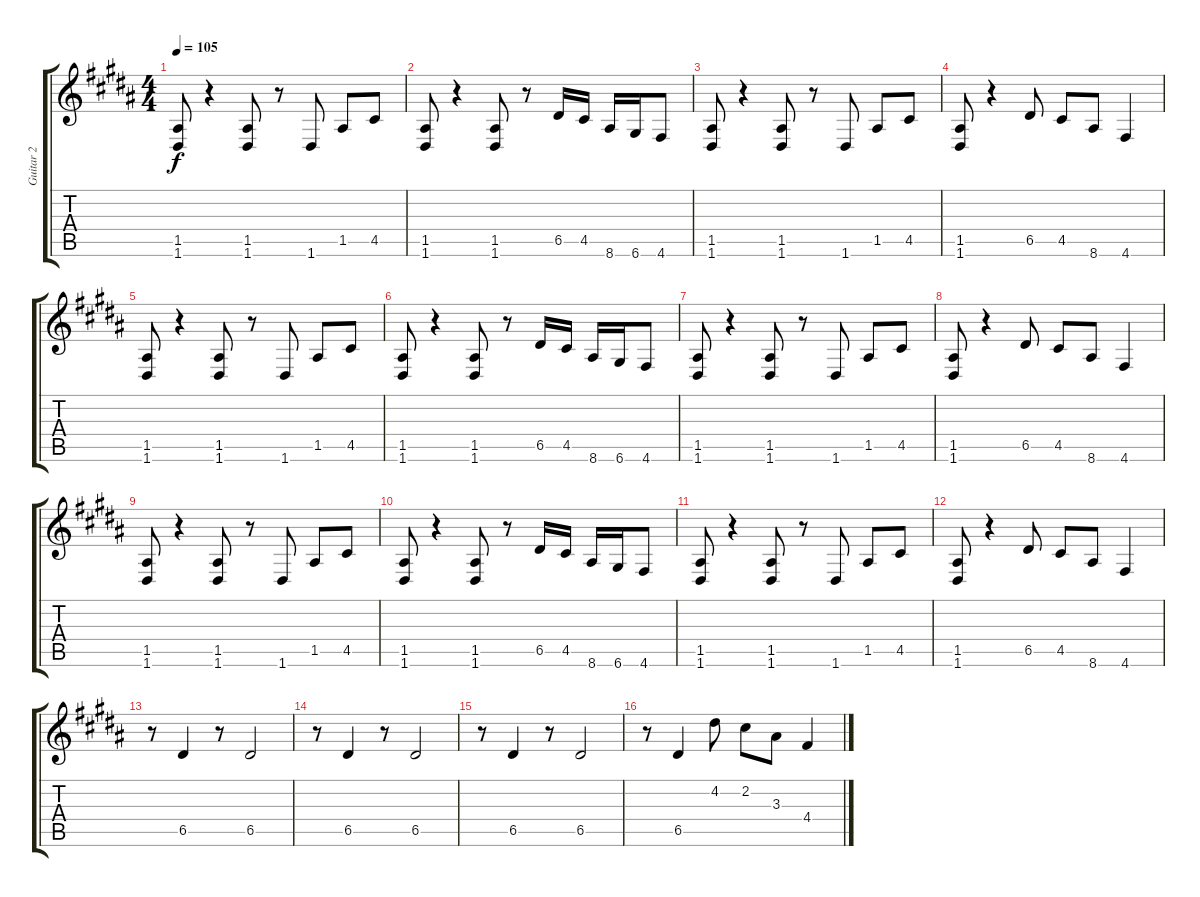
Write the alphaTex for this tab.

\track ("Guitar 2" "Guitar 2") {instrument distortionguitar}
\staff {score tabs}
\tuning (E4 B3 G3 D3 A2 D2) {hide}
\ts (4 4)
\tempo 105
\clef g2
\ks b
(1.5 1.6).8{dy f} r.4 (1.5 1.6).8 r.8 1.6.8 1.5.8 4.5.8 |
(1.5 1.6).8 r.4 (1.5 1.6).8 r.8 6.5.16 4.5.16 8.6.16 6.6.16 4.6.8 |
(1.5 1.6).8 r.4 (1.5 1.6).8 r.8 1.6.8 1.5.8 4.5.8 |
(1.5 1.6).8 r.4 6.5.8 4.5.8 8.6.8 4.6.4 |
(1.5 1.6).8 r.4 (1.5 1.6).8 r.8 1.6.8 1.5.8 4.5.8 |
(1.5 1.6).8 r.4 (1.5 1.6).8 r.8 6.5.16 4.5.16 8.6.16 6.6.16 4.6.8 |
(1.5 1.6).8 r.4 (1.5 1.6).8 r.8 1.6.8 1.5.8 4.5.8 |
(1.5 1.6).8 r.4 6.5.8 4.5.8 8.6.8 4.6.4 |
(1.5 1.6).8 r.4 (1.5 1.6).8 r.8 1.6.8 1.5.8 4.5.8 |
(1.5 1.6).8 r.4 (1.5 1.6).8 r.8 6.5.16 4.5.16 8.6.16 6.6.16 4.6.8 |
(1.5 1.6).8 r.4 (1.5 1.6).8 r.8 1.6.8 1.5.8 4.5.8 |
(1.5 1.6).8 r.4 6.5.8 4.5.8 8.6.8 4.6.4 |
r.8 6.5.4 r.8 6.5.2 |
r.8 6.5.4 r.8 6.5.2 |
r.8 6.5.4 r.8 6.5.2 |
r.8 6.5.4 4.2.8 2.2.8 3.3.8 4.4.4
